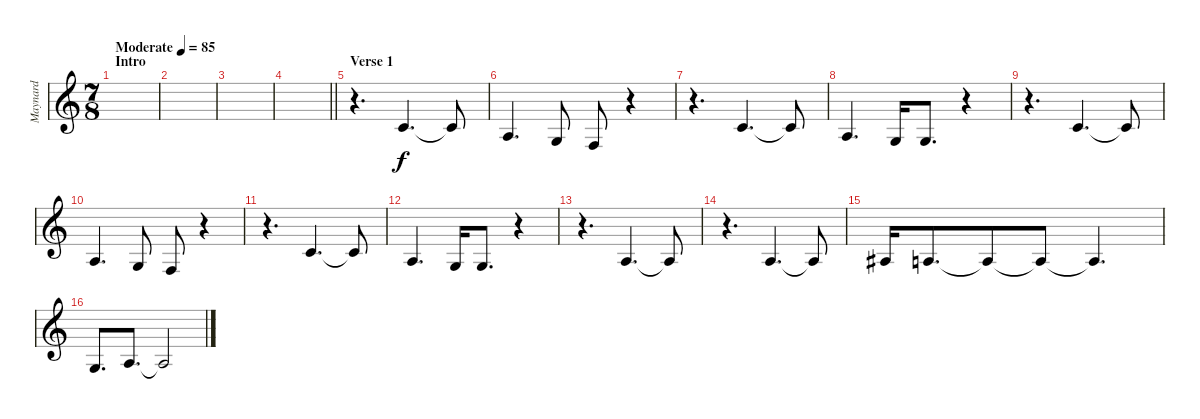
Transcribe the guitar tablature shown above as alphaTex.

\track ("Maynard" "Maynard") {instrument clarinet}
\staff {score}
\tuning (E4 B3 G3 D3 A2 E2) {hide}
\ts (7 8)
\section ("" "Intro")
\tempo (85 "Moderate")
\clef g2
\ks c
|
|
|
\barLineRight lightlight
|
\section ("" "Verse 1")
r.4{d} 5.3.4{d} 5.3{t}.8 |
2.3.4{d} 5.4.8 3.4.8 r.4 |
r.4{d} 5.3.4{d} 5.3{t}.8 |
2.3.4{d} 0.3.16 0.3.8{d} r.4 |
r.4{d} 5.3.4{d} 5.3{t}.8 |
2.3.4{d} 5.4.8 3.4.8 r.4 |
r.4{d} 5.3.4{d} 5.3{t}.8 |
2.3.4{d} 0.3.16 0.3.8{d} r.4 |
r.4{d} 2.3.4{d} 2.3{t}.8 |
r.4{d} 2.3.4{d} 2.3{t}.8 |
3.3.16 2.3.8{d} 2.3{t}.8 2.3{t}.8 2.3{t}.4{d} |
0.3.8{d} 2.3.8{d} 2.3{t}.2
